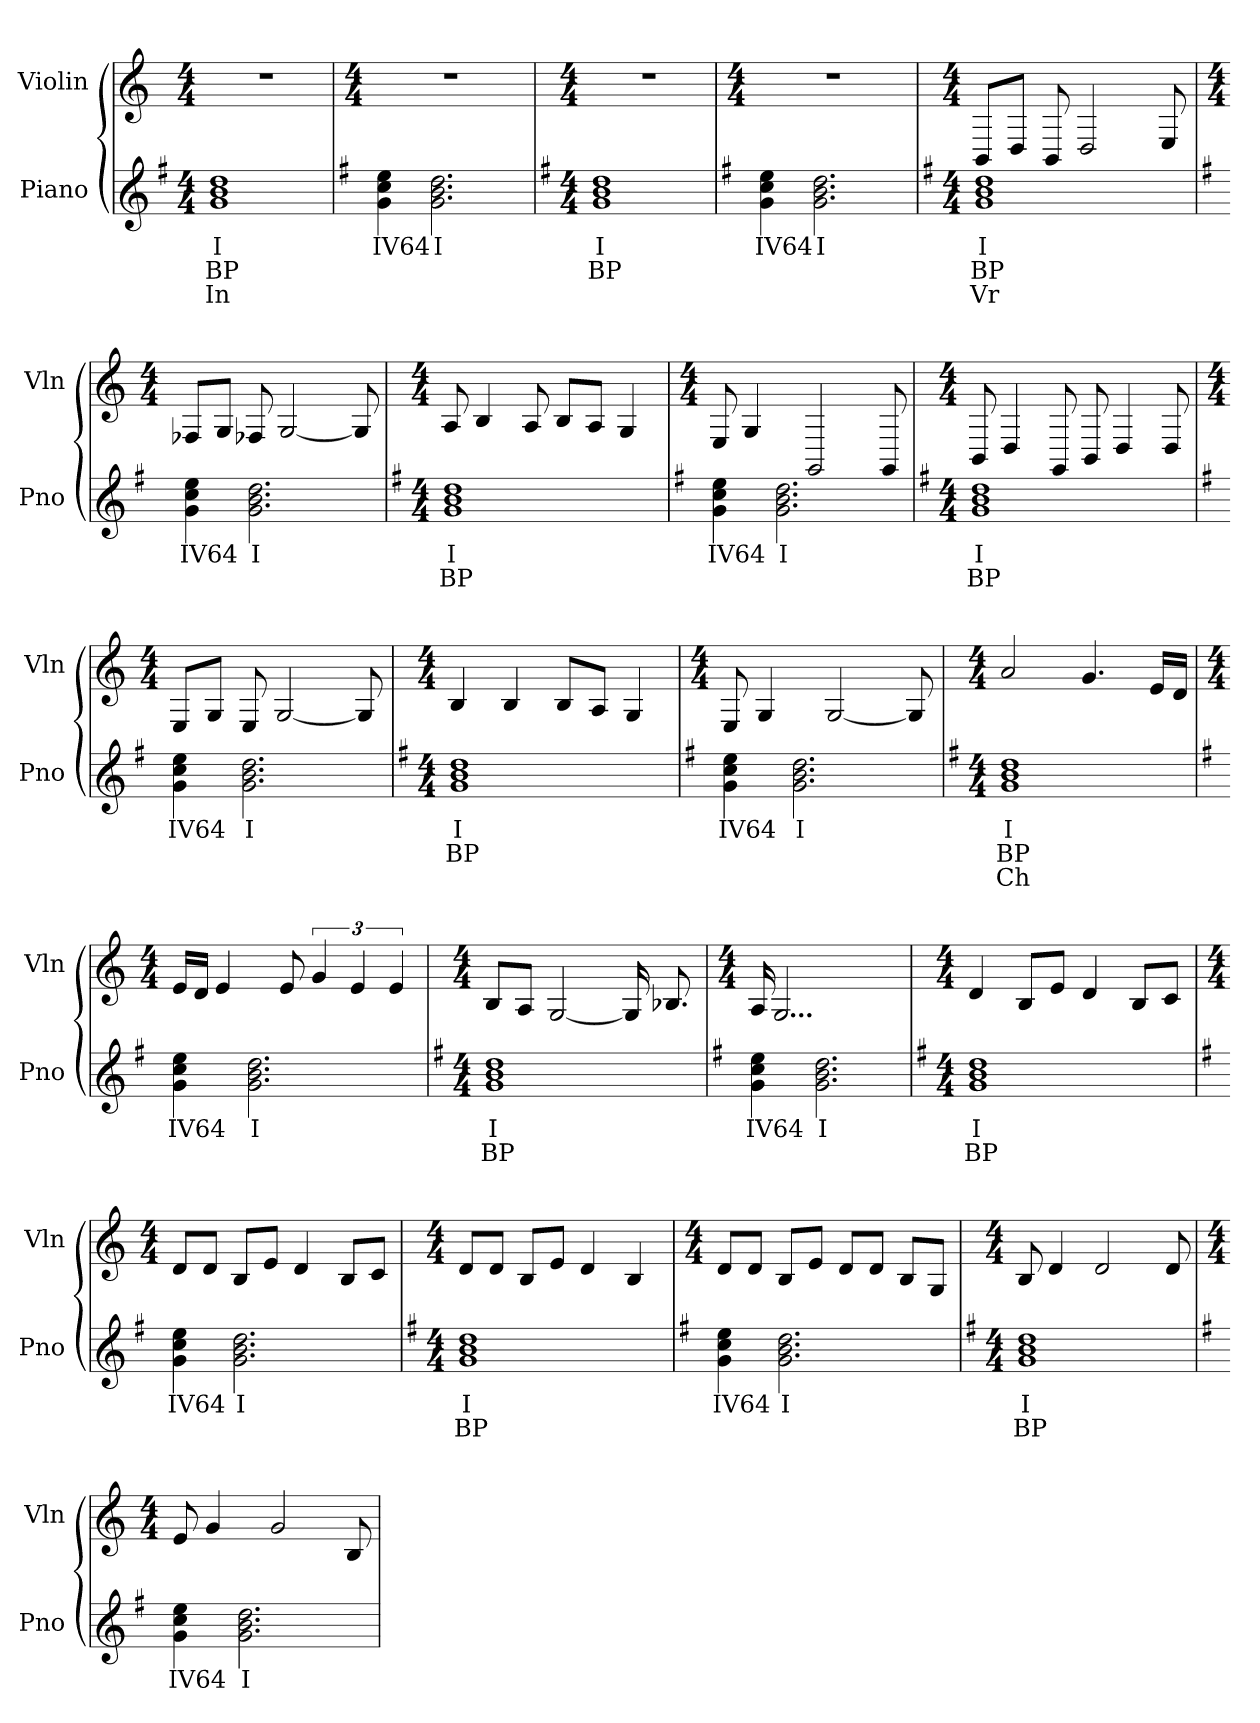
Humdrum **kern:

**kern	**text	**text	**text	**kern
*part2	*part2	*part2	*part2	*part1
*staff2	*staff2	*staff2	*staff2	*staff1
*I"Piano	*	*	*	*I"Violin
*I'Pno	*	*	*	*I'Vln
*k[f#]	*	*	*	*
*G:	*	*	*	*
*M4/4	*	*	*	*M4/4
=	=	=	=	=
1g 1b 1dd	I	BP	In	1r
=	=	=	=	=
*k[f#]	*	*	*	*
*G:	*	*	*	*
*	*	*	*	*M4/4
4g 4cc 4ee	IV64	.	.	1r
2.g 2.b 2.dd	I	.	.	.
=	=	=	=	=
*k[f#]	*	*	*	*
*G:	*	*	*	*
*M4/4	*	*	*	*M4/4
1g 1b 1dd	I	BP	.	1r
=	=	=	=	=
*k[f#]	*	*	*	*
*G:	*	*	*	*
*	*	*	*	*M4/4
4g 4cc 4ee	IV64	.	.	1r
2.g 2.b 2.dd	I	.	.	.
=	=	=	=	=
*k[f#]	*	*	*	*
*G:	*	*	*	*
*M4/4	*	*	*	*M4/4
1g 1b 1dd	I	BP	Vr	8BBL
.	.	.	.	8DJ
.	.	.	.	8BB
.	.	.	.	2D
.	.	.	.	8E
=	=	=	=	=
*k[f#]	*	*	*	*
*G:	*	*	*	*
*	*	*	*	*M4/4
4g 4cc 4ee	IV64	.	.	8F-XL
.	.	.	.	8GJ
2.g 2.b 2.dd	I	.	.	8F-X
.	.	.	.	[2G
.	.	.	.	8G]
=	=	=	=	=
*k[f#]	*	*	*	*
*G:	*	*	*	*
*M4/4	*	*	*	*M4/4
1g 1b 1dd	I	BP	.	8A
.	.	.	.	4B
.	.	.	.	8A
.	.	.	.	8BL
.	.	.	.	8AJ
.	.	.	.	4G
=	=	=	=	=
*k[f#]	*	*	*	*
*G:	*	*	*	*
*	*	*	*	*M4/4
4g 4cc 4ee	IV64	.	.	8E
.	.	.	.	4G
2.g 2.b 2.dd	I	.	.	.
.	.	.	.	2GG
.	.	.	.	8GG
=	=	=	=	=
*k[f#]	*	*	*	*
*G:	*	*	*	*
*M4/4	*	*	*	*M4/4
1g 1b 1dd	I	BP	.	8BB
.	.	.	.	4D
.	.	.	.	8GG
.	.	.	.	8BB
.	.	.	.	4D
.	.	.	.	8D
=	=	=	=	=
*k[f#]	*	*	*	*
*G:	*	*	*	*
*	*	*	*	*M4/4
4g 4cc 4ee	IV64	.	.	8EL
.	.	.	.	8GJ
2.g 2.b 2.dd	I	.	.	8E
.	.	.	.	[2G
.	.	.	.	8G]
=	=	=	=	=
*k[f#]	*	*	*	*
*G:	*	*	*	*
*M4/4	*	*	*	*M4/4
1g 1b 1dd	I	BP	.	4B
.	.	.	.	4B
.	.	.	.	8BL
.	.	.	.	8AJ
.	.	.	.	4G
=	=	=	=	=
*k[f#]	*	*	*	*
*G:	*	*	*	*
*	*	*	*	*M4/4
4g 4cc 4ee	IV64	.	.	8E
.	.	.	.	4G
2.g 2.b 2.dd	I	.	.	.
.	.	.	.	[2G
.	.	.	.	8G]
=	=	=	=	=
*k[f#]	*	*	*	*
*G:	*	*	*	*
*M4/4	*	*	*	*M4/4
1g 1b 1dd	I	BP	Ch	2a
.	.	.	.	4.g
.	.	.	.	16eLL
.	.	.	.	16dJJ
=	=	=	=	=
*k[f#]	*	*	*	*
*G:	*	*	*	*
*	*	*	*	*M4/4
4g 4cc 4ee	IV64	.	.	16eLL
.	.	.	.	16dJJ
.	.	.	.	4e
2.g 2.b 2.dd	I	.	.	.
.	.	.	.	8e
.	.	.	.	6g
.	.	.	.	6e
.	.	.	.	6e
=	=	=	=	=
*k[f#]	*	*	*	*
*G:	*	*	*	*
*M4/4	*	*	*	*M4/4
1g 1b 1dd	I	BP	.	8BL
.	.	.	.	8AJ
.	.	.	.	[2G
.	.	.	.	16G]
.	.	.	.	8.B-X
=	=	=	=	=
*k[f#]	*	*	*	*
*G:	*	*	*	*
*	*	*	*	*M4/4
4g 4cc 4ee	IV64	.	.	16A
.	.	.	.	2...G
2.g 2.b 2.dd	I	.	.	.
=	=	=	=	=
*k[f#]	*	*	*	*
*G:	*	*	*	*
*M4/4	*	*	*	*M4/4
1g 1b 1dd	I	BP	.	4d
.	.	.	.	8BL
.	.	.	.	8eJ
.	.	.	.	4d
.	.	.	.	8BL
.	.	.	.	8cJ
=	=	=	=	=
*k[f#]	*	*	*	*
*G:	*	*	*	*
*	*	*	*	*M4/4
4g 4cc 4ee	IV64	.	.	8dL
.	.	.	.	8dJ
2.g 2.b 2.dd	I	.	.	8BL
.	.	.	.	8eJ
.	.	.	.	4d
.	.	.	.	8BL
.	.	.	.	8cJ
=	=	=	=	=
*k[f#]	*	*	*	*
*G:	*	*	*	*
*M4/4	*	*	*	*M4/4
1g 1b 1dd	I	BP	.	8dL
.	.	.	.	8dJ
.	.	.	.	8BL
.	.	.	.	8eJ
.	.	.	.	4d
.	.	.	.	4B
=	=	=	=	=
*k[f#]	*	*	*	*
*G:	*	*	*	*
*	*	*	*	*M4/4
4g 4cc 4ee	IV64	.	.	8dL
.	.	.	.	8dJ
2.g 2.b 2.dd	I	.	.	8BL
.	.	.	.	8eJ
.	.	.	.	8dL
.	.	.	.	8dJ
.	.	.	.	8BL
.	.	.	.	8GJ
=	=	=	=	=
*k[f#]	*	*	*	*
*G:	*	*	*	*
*M4/4	*	*	*	*M4/4
1g 1b 1dd	I	BP	.	8B
.	.	.	.	4d
.	.	.	.	2d
.	.	.	.	8d
=	=	=	=	=
*k[f#]	*	*	*	*
*G:	*	*	*	*
*	*	*	*	*M4/4
4g 4cc 4ee	IV64	.	.	8e
.	.	.	.	4g
2.g 2.b 2.dd	I	.	.	.
.	.	.	.	2g
.	.	.	.	8B
=	=	=	=	=
*-	*-	*-	*-	*-
